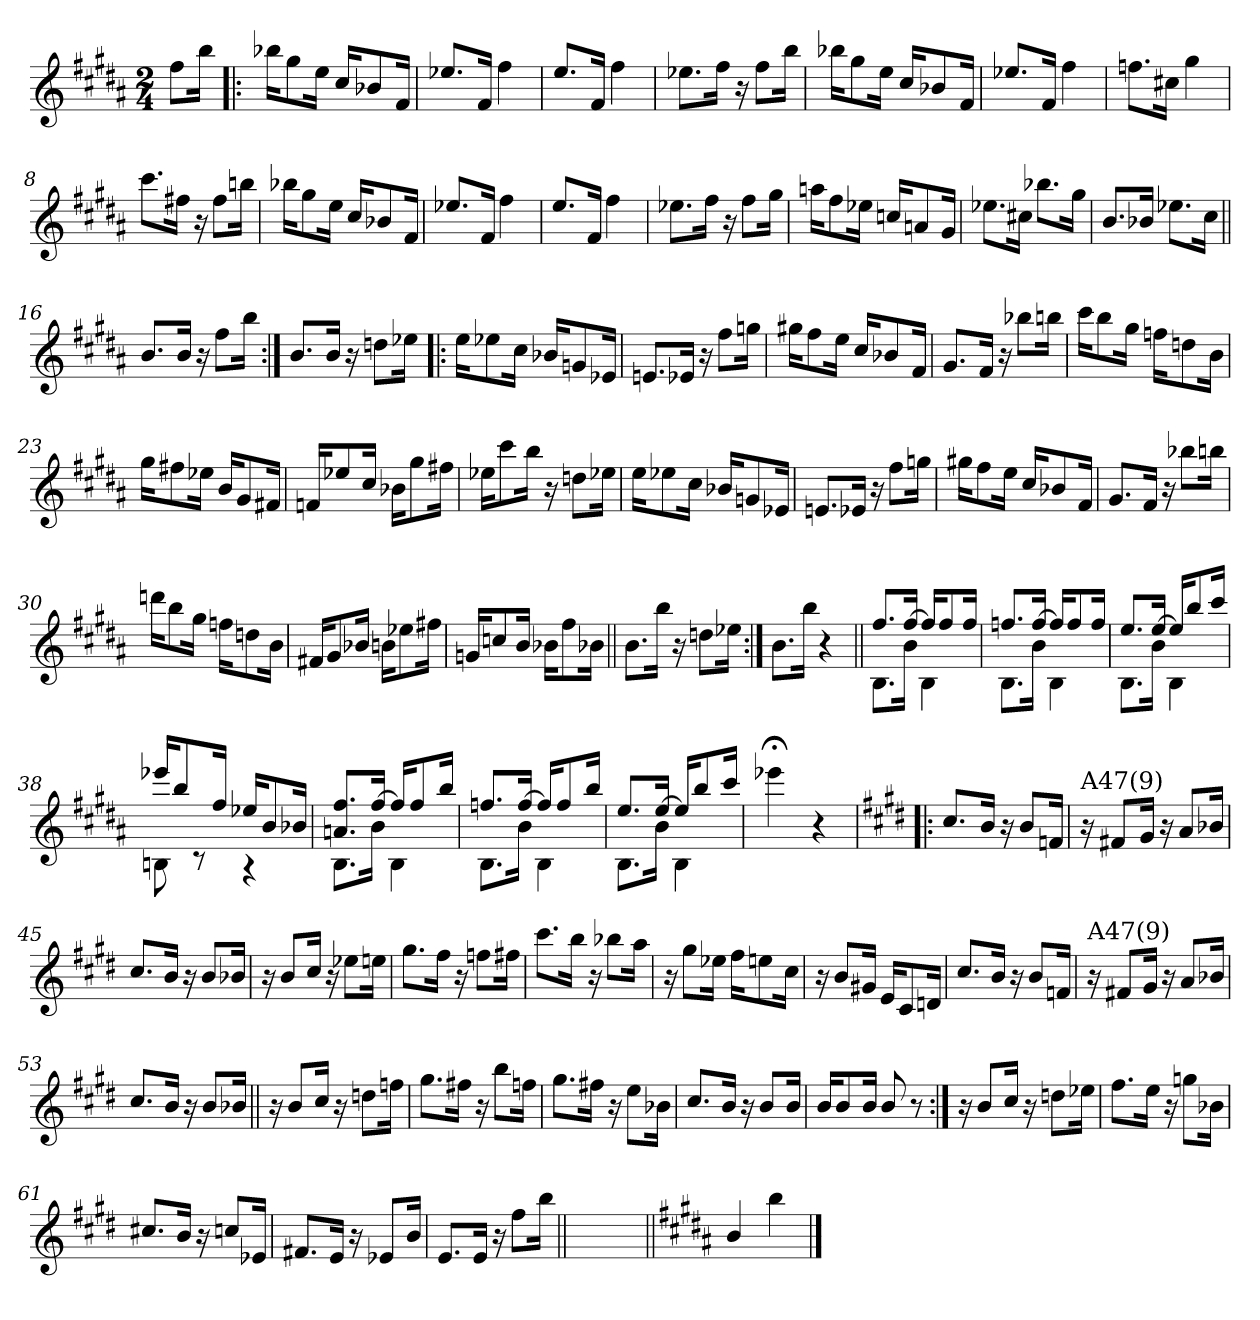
**kern
*part1
*staff1
*clefG2
*k[f#c#g#d#a#]
*B:
*M2/4
=
8ff#\L
16bb\Jk
=1!|:
16bb-X\KL
8gg#\
16ee\Jk
16cc#/KL
8b-X/
16f#/Jk
=2
8.ee-X/L
16f#/Jk
4ff#\
=3
8.ee/L
16f#/Jk
4ff#\
=4
8.ee-X\L
16ff#\Jk
16r
8ff#\L
16bb\Jk
!!LO:LB:g=z
=5
16bb-X\KL
8gg#\
16ee\Jk
16cc#/KL
8b-X/
16f#/Jk
=6
8.ee-X/L
16f#/Jk
4ff#\
=7
8.ffn\L
16cc#X\Jk
4gg#\
=8
8.ccc#\L
16ff#X\Jk
16r
8ff#\L
16bbn\Jk
=9
16bb-X\KL
8gg#\
16ee\Jk
16cc#/KL
8b-X/
16f#/Jk
!!LO:LB:g=z
=10
8.ee-X/L
16f#/Jk
4ff#\
=11
8.ee/L
16f#/Jk
4ff#\
=12
8.ee-X\L
16ff#\Jk
16r
8ff#\L
16gg#\Jk
=13
16aan\KL
8ff#\
16ee-X\Jk
16ccn/KL
8an/
16g#/Jk
=14
8.ee-X\L
16cc#X\Jk
8.bb-X\L
16gg#\Jk
!!LO:LB:g=z
=15
8.b/L
16b-X/Jk
8.ee-X\L
16cc#\Jk
=16||
8.b/L
16b/Jk
16r
8ff#\L
16bb\Jk
=17:|!
8.b/L
16b/Jk
16r
8ddn\L
16ee-X\Jk
=18!|:
16ee\KL
8ee-X\
16cc#\Jk
16b-X/KL
8gn/
16e-X/Jk
=19
8.en/L
16e-X/Jk
16r
8ff#\L
16ggn\Jk
!!LO:LB:g=z
=20
16gg#X\KL
8ff#\
16ee\Jk
16cc#/KL
8b-X/
16f#/Jk
=21
8.g#/L
16f#/Jk
16r
8bb-X\L
16bbn\Jk
=22
16ccc#\KL
8bb\
16gg#\Jk
16ffn\KL
8ddn\
16b\Jk
=23
16gg#\KL
8ff#X\
16ee-X\Jk
16b/KL
8g#/
16f#X/Jk
!!LO:LB:g=z
=24
16f/KL
8ee-X/
16cc#/Jk
16b-X\KL
8gg#\
16ff#X\Jk
=25
16ee-X\KL
8ccc#\
16bb\Jk
16r
8ddn\L
16ee-X\Jk
=26
16ee\KL
8ee-X\
16cc#\Jk
16b-X/KL
8gn/
16e-X/Jk
=27
8.en/L
16e-X/Jk
16r
8ff#\L
16ggn\Jk
=28
16gg#X\KL
8ff#\
16ee\Jk
16cc#/KL
8b-X/
16f#/Jk
!!LO:LB:g=z
=29
8.g#/L
16f#/Jk
16r
8bb-X\L
16bbn\Jk
=30
16dddn\KL
8bb\
16gg#\Jk
16ffn\KL
8ddn\
16b\Jk
=31
16f#X/KL
8g#/
16b-X/Jk
16bn\KL
8ee-X\
16ff#X\Jk
=32
16gn/KL
8ccn/
16b/Jk
16b-X\KL
8ff#\
16b-X\Jk
!!LO:LB:g=z
=33||
8.b\L
16bb\Jk
16r
8ddn\L
16ee-X\Jk
=34:|!
8.b\L
16bb\Jk
4r
=35||
*^
8.ff#/L	8.B\L
[>16ff#/Jk	16b\Jk
16ff#/KL]	4B\
8ff#/	.
16ff#/Jk	.
=36	=36
8.ffn/L	8.B\L
[>16ff/Jk	16b\Jk
16ff/KL]	4B\
8ff/	.
16ff/Jk	.
=37	=37
8.ee/L	8.B\L
[>16ee/Jk	16b\Jk
16ee/KL]	4B\
8bb/	.
16ccc#/Jk	.
!!LO:LB:g=z	!!
=38	=38
16eee-X/KL	8Bn\
8bb/	.
.	8rB
16ff#/Jk	.
16ee-X/KL	4rA
8b/	.
16b-X/Jk	.
=39	=39
8.an/ 8.ff#/L	8.B\L
[>16ff#/Jk	16b\Jk
16ff#/KL]	4B\
8ff#/	.
16bb/Jk	.
=40	=40
8.ffn/L	8.B\L
[>16ff/Jk	16b\Jk
16ff/KL]	4B\
8ff/	.
16bb/Jk	.
=41	=41
8.ee/L	8.B\L
[>16ee/Jk	16b\Jk
16ee/KL]	4B\
8bb/	.
16ccc#/Jk	.
*v	*v
=42
4eee-X;<\
4r
!!LO:PB:g=z
=43!|:
*k[f#c#g#d#]
*E:
8.cc#/L
16b/Jk
16r
8b/L
16fn/Jk
=44
!LO:TX:a:t=A47(9)
16r
8f#X/L
16g#/Jk
16r
8a/L
16b-X/Jk
=45
8.cc#/L
16b/Jk
16r
8b/L
16b-X/Jk
=46
16r
8b/L
16cc#/Jk
16r
8ee-X\L
16een\Jk
=47
8.gg#\L
16ff#\Jk
16r
8ffn\L
16ff#X\Jk
!!LO:LB:g=z
=48
8.ccc#\L
16bb\Jk
16r
8bb-X\L
16aa\Jk
=49
16r
8gg#\L
16ee-X\Jk
16ff#\KL
8een\
16cc#\Jk
=50
16r
8b/L
16g#X/Jk
16e/KL
8c#/
16dn/Jk
=51
8.cc#/L
16b/Jk
16r
8b/L
16fn/Jk
!!LO:LB:g=z
=52
!LO:TX:a:t=A47(9)
16r
8f#X/L
16g#/Jk
16r
8a/L
16b-X/Jk
=53
8.cc#/L
16b/Jk
16r
8b/L
16b-X/Jk
=54||
16r
8b/L
16cc#/Jk
16r
8ddn\L
16ffn\Jk
=55
8.gg#\L
16ff#X\Jk
16r
8bb\L
16ffn\Jk
=56
8.gg#\L
16ff#X\Jk
16r
8ee\L
16b-X\Jk
!!LO:LB:g=z
=57
8.cc#/L
16b/Jk
16r
8b/L
16b/Jk
=58
16b/KL
8b/
16b/Jk
8b/
8r
=59:|!
16r
8b/L
16cc#/Jk
16r
8ddn\L
16ee-X\Jk
=60
8.ff#\L
16ee\Jk
16r
8ggn\L
16b-X\Jk
=61
8.cc#X/L
16b/Jk
16r
8ccn/L
16e-X/Jk
!!LO:LB:g=z
=62
8.f#X/L
16e/Jk
16r
8e-/L
16b/Jk
=63
8.e/L
16e/Jk
16r
8ff#\L
16bb\Jk
=64||
2ryy
=65||
*k[f#c#g#d#a#]
*B:
4b/
4bb\
==
*-
